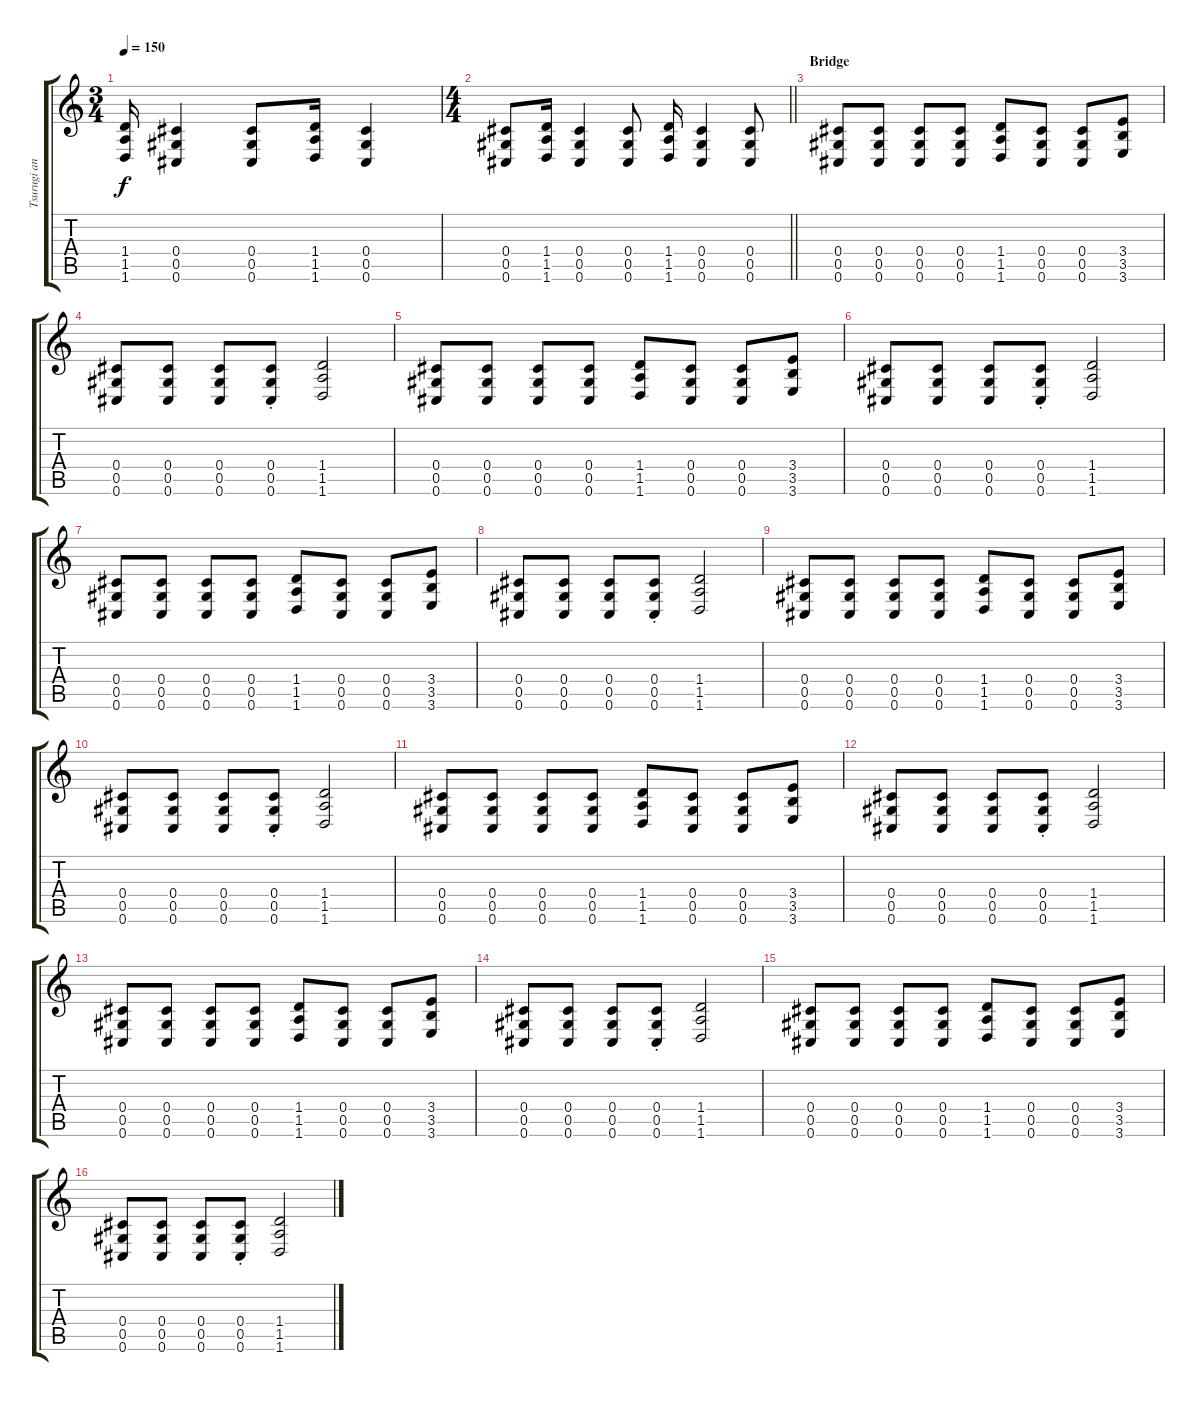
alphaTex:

\track ("Tsurugi and Mizuki Combined" "Tsurugi an") {instrument distortionguitar}
\staff {score tabs}
\tuning (Eb4 Bb3 Gb3 Db3 Ab2 Db2) {hide}
\ts (3 4)
\tempo 150
\clef g2
\ks c
(1.4 1.5 1.6).16{dy f} (0.4 0.5 0.6).4 (0.4 0.5 0.6).8 (1.4 1.5 1.6).16 (0.4 0.5 0.6).4 |
\ts (4 4)
\barLineRight lightlight
(0.4 0.5 0.6).8 (1.4 1.5 1.6).16 (0.4 0.5 0.6).4 (0.4 0.5 0.6).8 (1.4 1.5 1.6).16 (0.4 0.5 0.6).4 (0.4 0.5 0.6).8 |
\section ("" "Bridge")
(0.4 0.5 0.6).8 (0.4 0.5 0.6).8 (0.4 0.5 0.6).8 (0.4 0.5 0.6).8 (1.4 1.5 1.6).8 (0.4 0.5 0.6).8 (0.4 0.5 0.6).8 (3.4 3.5 3.6).8 |
(0.4 0.5 0.6).8 (0.4 0.5 0.6).8 (0.4 0.5 0.6).8 (0.4 0.5{st} 0.6).8 (1.4 1.5 1.6).2 |
(0.4 0.5 0.6).8 (0.4 0.5 0.6).8 (0.4 0.5 0.6).8 (0.4 0.5 0.6).8 (1.4 1.5 1.6).8 (0.4 0.5 0.6).8 (0.4 0.5 0.6).8 (3.4 3.5 3.6).8 |
(0.4 0.5 0.6).8 (0.4 0.5 0.6).8 (0.4 0.5 0.6).8 (0.4 0.5{st} 0.6).8 (1.4 1.5 1.6).2 |
(0.4 0.5 0.6).8 (0.4 0.5 0.6).8 (0.4 0.5 0.6).8 (0.4 0.5 0.6).8 (1.4 1.5 1.6).8 (0.4 0.5 0.6).8 (0.4 0.5 0.6).8 (3.4 3.5 3.6).8 |
(0.4 0.5 0.6).8 (0.4 0.5 0.6).8 (0.4 0.5 0.6).8 (0.4 0.5{st} 0.6).8 (1.4 1.5 1.6).2 |
(0.4 0.5 0.6).8 (0.4 0.5 0.6).8 (0.4 0.5 0.6).8 (0.4 0.5 0.6).8 (1.4 1.5 1.6).8 (0.4 0.5 0.6).8 (0.4 0.5 0.6).8 (3.4 3.5 3.6).8 |
(0.4 0.5 0.6).8 (0.4 0.5 0.6).8 (0.4 0.5 0.6).8 (0.4 0.5{st} 0.6).8 (1.4 1.5 1.6).2 |
(0.4 0.5 0.6).8 (0.4 0.5 0.6).8 (0.4 0.5 0.6).8 (0.4 0.5 0.6).8 (1.4 1.5 1.6).8 (0.4 0.5 0.6).8 (0.4 0.5 0.6).8 (3.4 3.5 3.6).8 |
(0.4 0.5 0.6).8 (0.4 0.5 0.6).8 (0.4 0.5 0.6).8 (0.4 0.5{st} 0.6).8 (1.4 1.5 1.6).2 |
(0.4 0.5 0.6).8 (0.4 0.5 0.6).8 (0.4 0.5 0.6).8 (0.4 0.5 0.6).8 (1.4 1.5 1.6).8 (0.4 0.5 0.6).8 (0.4 0.5 0.6).8 (3.4 3.5 3.6).8 |
(0.4 0.5 0.6).8 (0.4 0.5 0.6).8 (0.4 0.5 0.6).8 (0.4 0.5{st} 0.6).8 (1.4 1.5 1.6).2 |
(0.4 0.5 0.6).8 (0.4 0.5 0.6).8 (0.4 0.5 0.6).8 (0.4 0.5 0.6).8 (1.4 1.5 1.6).8 (0.4 0.5 0.6).8 (0.4 0.5 0.6).8 (3.4 3.5 3.6).8 |
(0.4 0.5 0.6).8 (0.4 0.5 0.6).8 (0.4 0.5 0.6).8 (0.4 0.5{st} 0.6).8 (1.4 1.5 1.6).2
